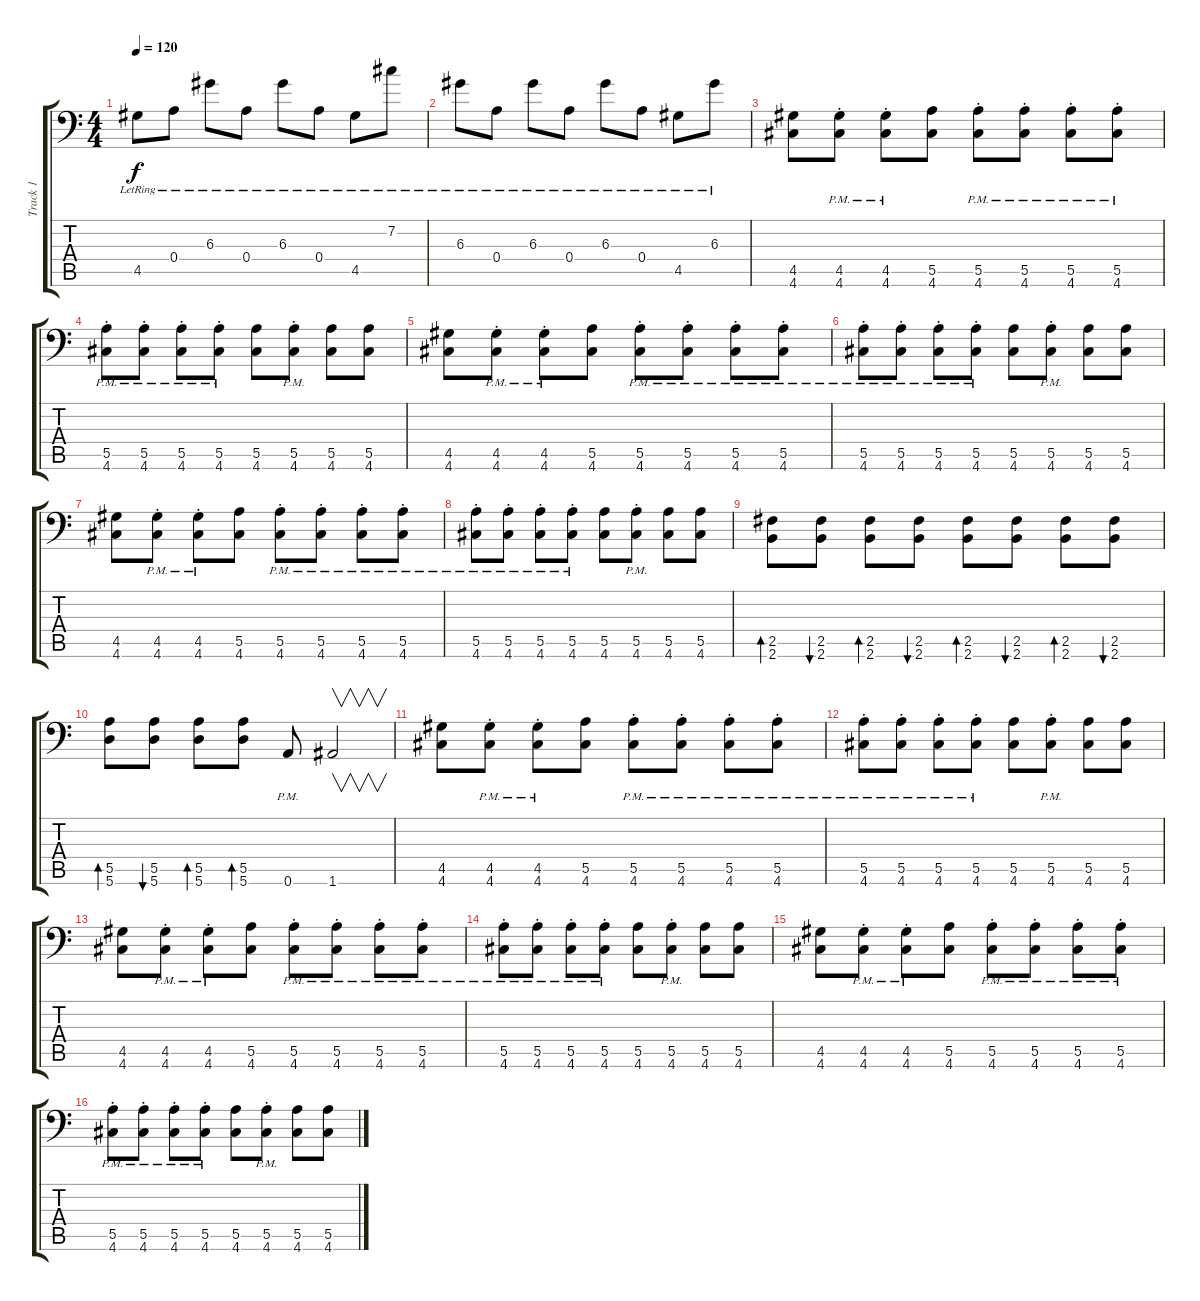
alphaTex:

\track ("Track 1" "Track 1") {instrument distortionguitar}
\staff {score tabs}
\tuning (B3 Gb3 D3 A2 E2 A1) {hide}
\ts (4 4)
\tempo 120
\clef f4
\ks c
4.5{lr}.8{dy f} 0.4{lr}.8 6.3{lr}.8 0.4{lr}.8 6.3{lr}.8 0.4{lr}.8 4.5{lr}.8 7.2{lr}.8 |
6.3{lr}.8 0.4{lr}.8 6.3{lr}.8 0.4{lr}.8 6.3{lr}.8 0.4{lr}.8 4.5{lr}.8 6.3{lr}.8 |
(4.5 4.6).8 (4.5{pm st} 4.6{pm st}).8 (4.5{pm st} 4.6{pm st}).8 (5.5 4.6).8 (5.5{pm st} 4.6{pm st}).8 (5.5{pm st} 4.6{pm st}).8 (5.5{pm st} 4.6{pm st}).8 (5.5{pm st} 4.6{pm st}).8 |
(5.5{pm st} 4.6{pm st}).8 (5.5{pm st} 4.6{pm st}).8 (5.5{pm st} 4.6{pm st}).8 (5.5{pm st} 4.6{pm st}).8 (5.5 4.6).8 (5.5{pm st} 4.6{pm st}).8 (5.5 4.6).8 (5.5 4.6).8 |
(4.5 4.6).8 (4.5{pm st} 4.6{pm}).8 (4.5{pm st} 4.6{pm st}).8 (5.5 4.6).8 (5.5{pm st} 4.6{pm st}).8 (5.5{pm st} 4.6{pm st}).8 (5.5{pm st} 4.6{pm st}).8 (5.5{pm st} 4.6{pm st}).8 |
(5.5{pm st} 4.6{pm st}).8 (5.5{pm st} 4.6{pm st}).8 (5.5{pm st} 4.6{pm st}).8 (5.5{pm st} 4.6{pm st}).8 (5.5 4.6).8 (5.5{pm st} 4.6{pm st}).8 (5.5 4.6).8 (5.5 4.6).8 |
(4.5 4.6).8 (4.5{pm st} 4.6{pm st}).8 (4.5{pm st} 4.6{pm st}).8 (5.5 4.6).8 (5.5{pm st} 4.6{pm st}).8 (5.5{pm st} 4.6{pm st}).8 (5.5{pm st} 4.6{pm st}).8 (5.5{pm st} 4.6{pm st}).8 |
(5.5{pm st} 4.6{pm st}).8 (5.5{pm st} 4.6{pm st}).8 (5.5{pm st} 4.6{pm st}).8 (5.5{pm st} 4.6{pm st}).8 (5.5 4.6).8 (5.5{pm st} 4.6{pm st}).8 (5.5 4.6).8 (5.5 4.6).8 |
(2.5 2.6).8{bd 60} (2.5 2.6).8{bu 60} (2.5 2.6).8{bd 60} (2.5 2.6).8{bu 60} (2.5 2.6).8{bd 60} (2.5 2.6).8{bu 60} (2.5 2.6).8{bd 60} (2.5 2.6).8{bu 60} |
(5.5 5.6).8{bd 60} (5.5 5.6).8{bu 60} (5.5 5.6).8{bd 60} (5.5 5.6).8{bd 60} 0.6{pm}.8 1.6.2{v} |
(4.5 4.6).8 (4.5{pm st} 4.6{pm st}).8 (4.5{pm st} 4.6{pm st}).8 (5.5 4.6).8 (5.5{pm st} 4.6{pm st}).8 (5.5{pm st} 4.6{pm st}).8 (5.5{pm st} 4.6{pm st}).8 (5.5{pm st} 4.6{pm st}).8 |
(5.5{pm st} 4.6{pm st}).8 (5.5{pm st} 4.6{pm st}).8 (5.5{pm st} 4.6{pm st}).8 (5.5{pm st} 4.6{pm st}).8 (5.5 4.6).8 (5.5{pm st} 4.6{pm st}).8 (5.5 4.6).8 (5.5 4.6).8 |
(4.5 4.6).8 (4.5{pm st} 4.6{pm}).8 (4.5{pm st} 4.6{pm st}).8 (5.5 4.6).8 (5.5{pm st} 4.6{pm st}).8 (5.5{pm st} 4.6{pm st}).8 (5.5{pm st} 4.6{pm st}).8 (5.5{pm st} 4.6{pm st}).8 |
(5.5{pm st} 4.6{pm st}).8 (5.5{pm st} 4.6{pm st}).8 (5.5{pm st} 4.6{pm st}).8 (5.5{pm st} 4.6{pm st}).8 (5.5 4.6).8 (5.5{pm st} 4.6{pm st}).8 (5.5 4.6).8 (5.5 4.6).8 |
(4.5 4.6).8 (4.5{pm st} 4.6{pm st}).8 (4.5{pm st} 4.6{pm st}).8 (5.5 4.6).8 (5.5{pm st} 4.6{pm st}).8 (5.5{pm st} 4.6{pm st}).8 (5.5{pm st} 4.6{pm st}).8 (5.5{pm st} 4.6{pm st}).8 |
(5.5{pm st} 4.6{pm st}).8 (5.5{pm st} 4.6{pm st}).8 (5.5{pm st} 4.6{pm st}).8 (5.5{pm st} 4.6{pm st}).8 (5.5 4.6).8 (5.5{pm st} 4.6{pm st}).8 (5.5 4.6).8 (5.5 4.6).8
